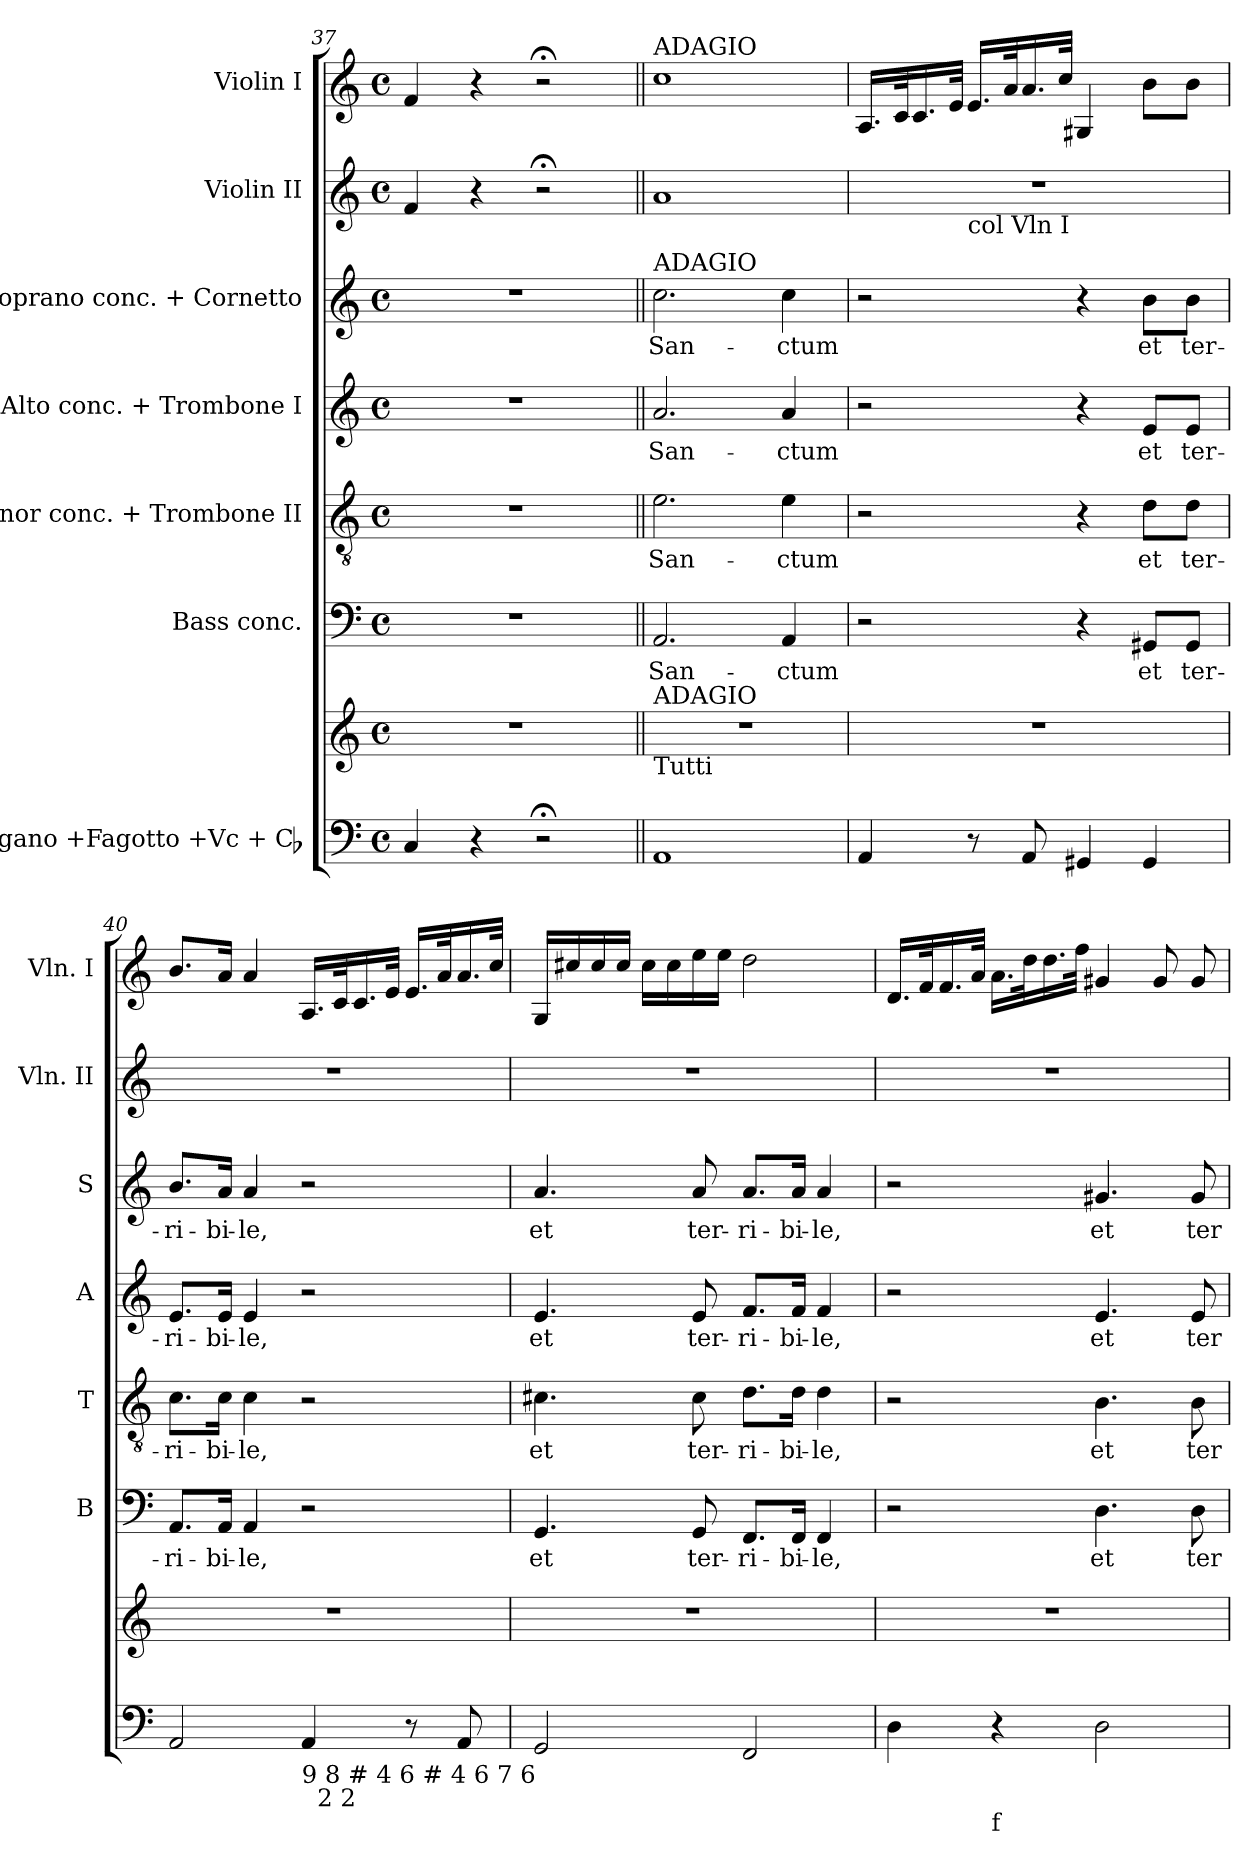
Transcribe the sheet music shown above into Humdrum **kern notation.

**kern	**kern	**kern	**text	**kern	**text	**kern	**text	**kern	**text	**kern	**kern
*part7	*part7	*part6	*part6	*part5	*part5	*part4	*part4	*part3	*part3	*part2	*part1
*staff8	*staff7	*staff6	*staff6	*staff5	*staff5	*staff4	*staff4	*staff3	*staff3	*staff2	*staff1
*I"Organo +Fagotto +Vc + Cb	*	*I"Bass conc.	*	*I"Tenor conc.  + Trombone II	*	*I"Alto conc.  + Trombone I	*	*I"Soprano conc. + Cornetto	*	*I"Violin II	*I"Violin I
*	*	*I'B	*	*I'T	*	*I'A	*	*I'S	*	*I'Vln. II	*I'Vln. I
*clefF4	*clefG2	*clefF4	*	*clefGv2	*	*clefG2	*	*clefG2	*	*clefG2	*clefG2
*k[]	*k[]	*k[]	*	*k[]	*	*k[]	*	*k[]	*	*k[]	*k[]
*C:	*C:	*C:	*	*C:	*	*C:	*	*C:	*	*C:	*C:
*M4/4	*M4/4	*M4/4	*	*M4/4	*	*M4/4	*	*M4/4	*	*M4/4	*M4/4
*met(c)	*met(c)	*met(c)	*	*met(c)	*	*met(c)	*	*met(c)	*	*met(c)	*met(c)
=37	=37	=37	=37	=37	=37	=37	=37	=37	=37	=37	=37
4C/	1r	1r	.	1r	.	1r	.	1r	.	4f/	4f/
4r	.	.	.	.	.	.	.	.	.	4r	4r
2r;<	.	.	.	.	.	.	.	.	.	2r;<	2r;<
=38||	=38||	=38||	=38||	=38||	=38||	=38||	=38||	=38||	=38||	=38||	=38||
!	!	!	!	!	!	!	!	!	!	!	!LO:TX:a:t=ADAGIO
!	!	!	!	!	!	!	!	!LO:TX:a:t=ADAGIO	!	!	!
!	!LO:TX:b:t=Tutti	!	!	!	!	!	!	!	!	!	!
!	!LO:TX:a:t=ADAGIO	!	!	!	!	!	!	!	!	!	!
1AA	1r	2.AA/	San-	2.e\	San-	2.a/	San-	2.cc\	San-	1a	1cc
.	.	4AA/	-ctum	4e\	-ctum	4a/	-ctum	4cc\	-ctum	.	.
=39	=39	=39	=39	=39	=39	=39	=39	=39	=39	=39	=39
*	*	*	*	*	*	*	*	*	*	*^	*
4AA/	1r	2r	.	2r	.	2r	.	2r	.	1r	4ryy	16.A/LL
.	.	.	.	.	.	.	.	.	.	.	.	32c/k
.	.	.	.	.	.	.	.	.	.	.	.	16.c/
.	.	.	.	.	.	.	.	.	.	.	.	32e/JJk
!	!	!	!	!	!	!	!	!	!	!	!LO:TX:b:t=col Vln I	!
8r	.	.	.	.	.	.	.	.	.	.	2.ryy	16.e/LL
.	.	.	.	.	.	.	.	.	.	.	.	32a/k
8AA/	.	.	.	.	.	.	.	.	.	.	.	16.a/
.	.	.	.	.	.	.	.	.	.	.	.	32cc/JJk
4GG#X/	.	4r	.	4r	.	4r	.	4r	.	.	.	4G#X/
4GG#/	.	8GG#X/L	et	8d\L	et	8e/L	et	8b\L	et	.	.	8b\L
.	.	8GG#/J	ter-	8d\J	ter-	8e/J	ter-	8b\J	ter-	.	.	8b\J
*	*	*	*	*	*	*	*	*	*	*v	*v	*
!!LO:PB:g=z
=40	=40	=40	=40	=40	=40	=40	=40	=40	=40	=40	=40
2AA/	1r	8.AA/L	-ri-	8.c\L	-ri-	8.e/L	-ri-	8.b/L	-ri-	1r	8.b/L
.	.	16AA/Jk	-bi-	16c\Jk	-bi-	16e/Jk	-bi-	16a/Jk	-bi-	.	16a/Jk
.	.	4AA/	-le,	4c\	-le,	4e/	-le,	4a/	-le,	.	4a/
!LO:TX:b:t=9 8                                              # 4                 6                                          # 4                         6                7 6\n                                                     2                                                               2	!	!	!	!	!	!	!	!	!	!	!
4AA/	.	2r	.	2r	.	2r	.	2r	.	.	16.A/LL
.	.	.	.	.	.	.	.	.	.	.	32c/k
.	.	.	.	.	.	.	.	.	.	.	16.c/
.	.	.	.	.	.	.	.	.	.	.	32e/JJk
8r	.	.	.	.	.	.	.	.	.	.	16.e/LL
.	.	.	.	.	.	.	.	.	.	.	32a/k
8AA/	.	.	.	.	.	.	.	.	.	.	16.a/
.	.	.	.	.	.	.	.	.	.	.	32cc/JJk
=41	=41	=41	=41	=41	=41	=41	=41	=41	=41	=41	=41
2GG/	1r	4.GG/	et	4.c#X\	et	4.e/	et	4.a/	et	1r	16G/LL
.	.	.	.	.	.	.	.	.	.	.	16cc#X/
.	.	.	.	.	.	.	.	.	.	.	16cc#/
.	.	.	.	.	.	.	.	.	.	.	16cc#/JJ
.	.	.	.	.	.	.	.	.	.	.	16cc#\LL
.	.	.	.	.	.	.	.	.	.	.	16cc#\
.	.	8GG/	ter-	8c#\	ter-	8e/	ter-	8a/	ter-	.	16ee\
.	.	.	.	.	.	.	.	.	.	.	16ee\JJ
2FF/	.	8.FF/L	-ri-	8.d\L	-ri-	8.f/L	-ri-	8.a/L	-ri-	.	2dd\
.	.	16FF/Jk	-bi-	16d\Jk	-bi-	16f/Jk	-bi-	16a/Jk	-bi-	.	.
.	.	4FF/	-le,	4d\	-le,	4f/	-le,	4a/	-le,	.	.
=42	=42	=42	=42	=42	=42	=42	=42	=42	=42	=42	=42
4D\	1r	2r	.	2r	.	2r	.	2r	.	1r	16.d/LL
.	.	.	.	.	.	.	.	.	.	.	32f/k
.	.	.	.	.	.	.	.	.	.	.	16.f/
.	.	.	.	.	.	.	.	.	.	.	32a/JJk
!LO:TX:b:t=f	!	!	!	!	!	!	!	!	!	!	!
4r	.	.	.	.	.	.	.	.	.	.	16.a\LL
.	.	.	.	.	.	.	.	.	.	.	32dd\k
.	.	.	.	.	.	.	.	.	.	.	16.dd\
.	.	.	.	.	.	.	.	.	.	.	32ff\JJk
2D\	.	4.D\	et	4.B\	et	4.e/	et	4.g#X/	et	.	4g#X/
.	.	.	.	.	.	.	.	.	.	.	8g#/
.	.	8D\	ter-	8B\	ter-	8e/	ter-	8g#/	ter-	.	8g#/
=	=	=	=	=	=	=	=	=	=	=	=
*-	*-	*-	*-	*-	*-	*-	*-	*-	*-	*-	*-
